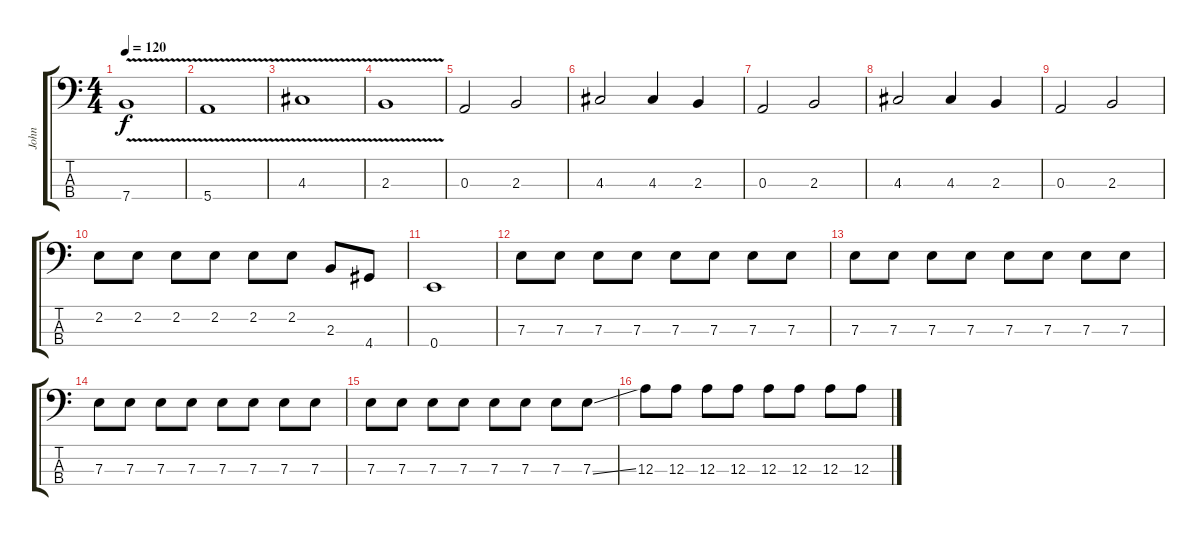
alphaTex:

\track ("John" "John") {instrument electricbassfinger}
\staff {score tabs}
\tuning (G2 D2 A1 E1) {hide}
\ts (4 4)
\tempo 120
\clef f4
\ks c
7.4{v}.1{dy f} |
5.4{v}.1 |
4.3{v}.1 |
2.3{v}.1 |
0.3.2 2.3.2 |
4.3.2 4.3.4 2.3.4 |
0.3.2 2.3.2 |
4.3.2 4.3.4 2.3.4 |
0.3.2 2.3.2 |
2.2.8 2.2.8 2.2.8 2.2.8 2.2.8 2.2.8 2.3.8 4.4.8 |
0.4.1 |
7.3.8 7.3.8 7.3.8 7.3.8 7.3.8 7.3.8 7.3.8 7.3.8 |
7.3.8 7.3.8 7.3.8 7.3.8 7.3.8 7.3.8 7.3.8 7.3.8 |
7.3.8 7.3.8 7.3.8 7.3.8 7.3.8 7.3.8 7.3.8 7.3.8 |
7.3.8 7.3.8 7.3.8 7.3.8 7.3.8 7.3.8 7.3.8 7.3{ss}.8 |
12.3.8 12.3.8 12.3.8 12.3.8 12.3.8 12.3.8 12.3.8 12.3.8
